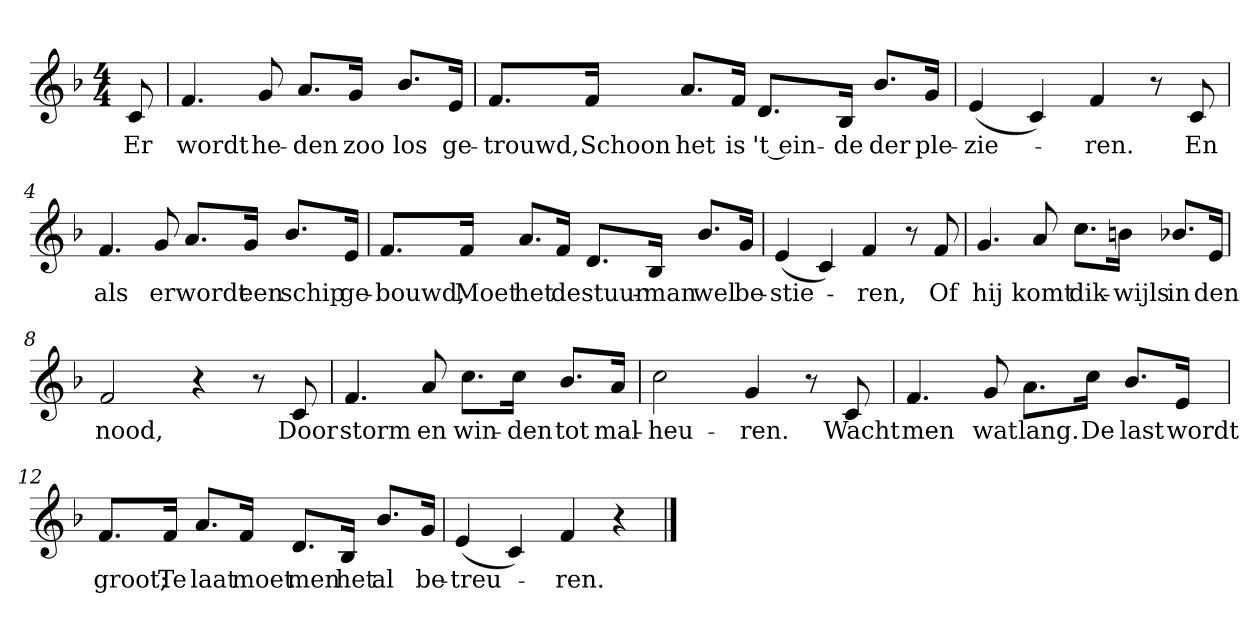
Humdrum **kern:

**kern	**text
*part1	*part1
*staff1	*staff1
*clefG2	*
*k[b-]	*
*F:	*
*M4/4	*
*MM120	*
=	=
8c	Er
=1	=1
4.f	wordt
8g	he-
8.a/L	-den
16g/Jk	zoo
8.b-/L	los
16e/Jk	ge-
=2	=2
8.f/L	-trouwd,
16f/Jk	Schoon
8.a/L	het
16f/Jk	is
8.d/L	't ein-
16B-/Jk	-de
8.b-/L	der
16g/Jk	ple-
=3	=3
(4e	-zie-
4c)	.
4f	-ren.
8r	.
8c	En
=4	=4
4.f	als
8g	er
8.a/L	wordt
16g/Jk	een
8.b-/L	schip
16e/Jk	ge-
=5	=5
8.f/L	-bouwd,
16f/Jk	Moet
8.a/L	het
16f/Jk	de
8.d/L	stuur-
16B-/Jk	-man
8.b-/L	wel
16g/Jk	be-
=6	=6
(4e	-stie-
4c)	.
4f	-ren,
8r	.
8f	Of
=7	=7
4.g	hij
8a	komt
8.cc\L	dik-
16bn\Jk	-wijls
8.b-X/L	in
16e/Jk	den
=8	=8
2f	nood,
4r	.
8r	.
8c	Door
=9	=9
4.f	storm
8a	en
8.cc\L	win-
16cc\Jk	-den
8.b-/L	tot
16a/Jk	mal-
=10	=10
2cc	-heu-
4g	-ren.
8r	.
8c	Wacht
=11	=11
4.f	men
8g	wat
8.a\L	lang.
16cc\Jk	De
8.b-/L	last
16e/Jk	wordt
=12	=12
8.f/L	groot;
16f/Jk	Te
8.a/L	laat
16f/Jk	moet
8.d/L	men
16B-/Jk	het
8.b-/L	al
16g/Jk	be-
=13	=13
(4e	-treu-
4c)	.
4f	-ren.
4r	.
==	==
*-	*-
